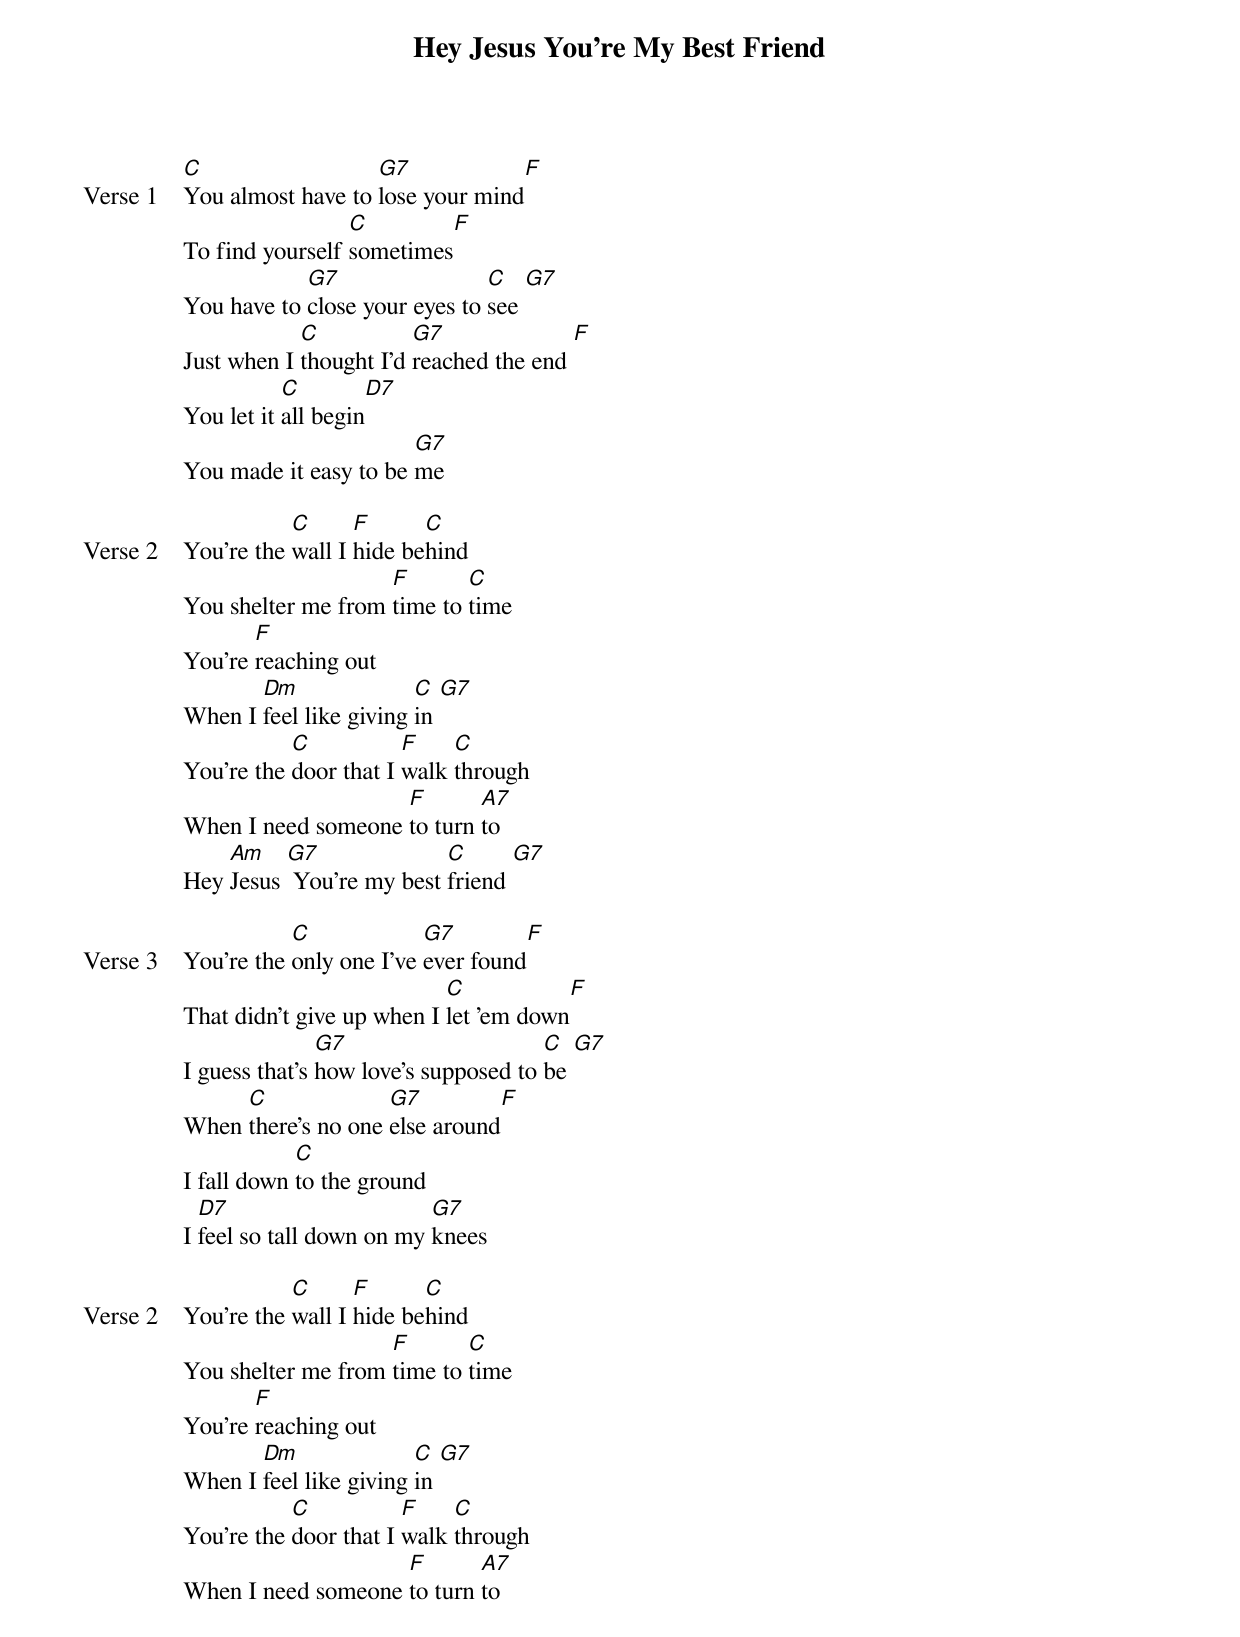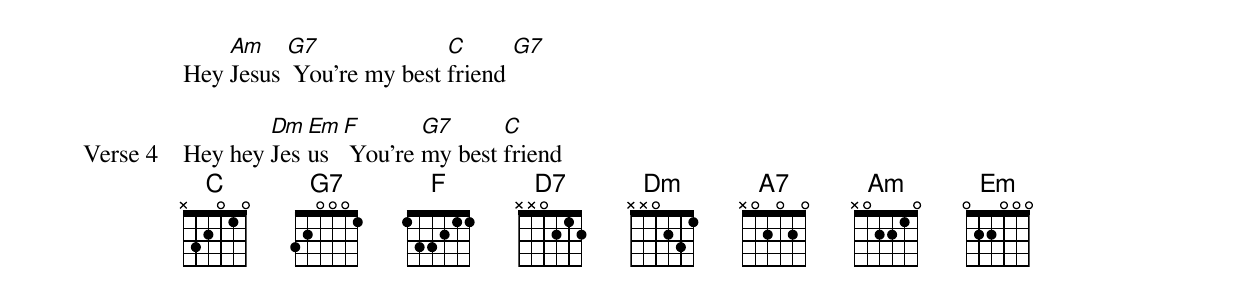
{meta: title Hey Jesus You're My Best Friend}
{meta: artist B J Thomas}
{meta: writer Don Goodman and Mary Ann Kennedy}

{start_of_verse: Verse 1}
[C]You almost have to [G7]lose your mind[F]
To find yourself [C]sometimes[F]
You have to [G7]close your eyes to [C]see [G7]
Just when I [C]thought I'd [G7]reached the end [F]
You let it [C]all begin[D7]
You made it easy to be [G7]me
{end_of_verse}

{start_of_verse: Verse 2}
You're the [C]wall I [F]hide be[C]hind
You shelter me from [F]time to [C]time
You're [F]reaching out
When I [Dm]feel like giving [C]in [G7]
You're the [C]door that I [F]walk [C]through
When I need someone [F]to turn [A7]to
Hey [Am]Jesus [G7] You're my best [C]friend [G7]
{end_of_verse}

{start_of_verse: Verse 3}
You're the [C]only one I've [G7]ever found[F]
That didn't give up when I [C]let 'em down[F]
I guess that's [G7]how love's supposed to [C]be [G7]
When [C]there's no one [G7]else around[F]
I fall down [C]to the ground
I [D7]feel so tall down on my [G7]knees
{end_of_verse}

{start_of_verse: Verse 2}
You're the [C]wall I [F]hide be[C]hind
You shelter me from [F]time to [C]time
You're [F]reaching out
When I [Dm]feel like giving [C]in [G7]
You're the [C]door that I [F]walk [C]through
When I need someone [F]to turn [A7]to
Hey [Am]Jesus [G7] You're my best [C]friend [G7]
{end_of_verse}

{start_of_verse: Verse 4}
Hey hey [Dm]Jes[Em]us  [F] You're [G7]my best [C]friend
{end_of_verse}
